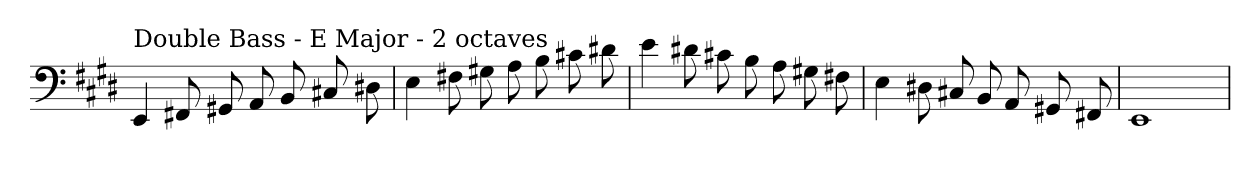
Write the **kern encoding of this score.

**kern
*part1
*staff1
*clefF4
*k[f#c#g#d#]
*E:
=
!LO:TX:a:t=Double Bass - E Major - 2 octaves
4EE
8FF#X
8GG#X
8AA
8BB
8C#X
8D#X
=
4E
8F#X
8G#X
8A
8B
8c#X
8d#X
=
4e
8d#X
8c#X
8B
8A
8G#X
8F#X
=
4E
8D#X
8C#X
8BB
8AA
8GG#X
8FF#X
=
1EE
=
*-
